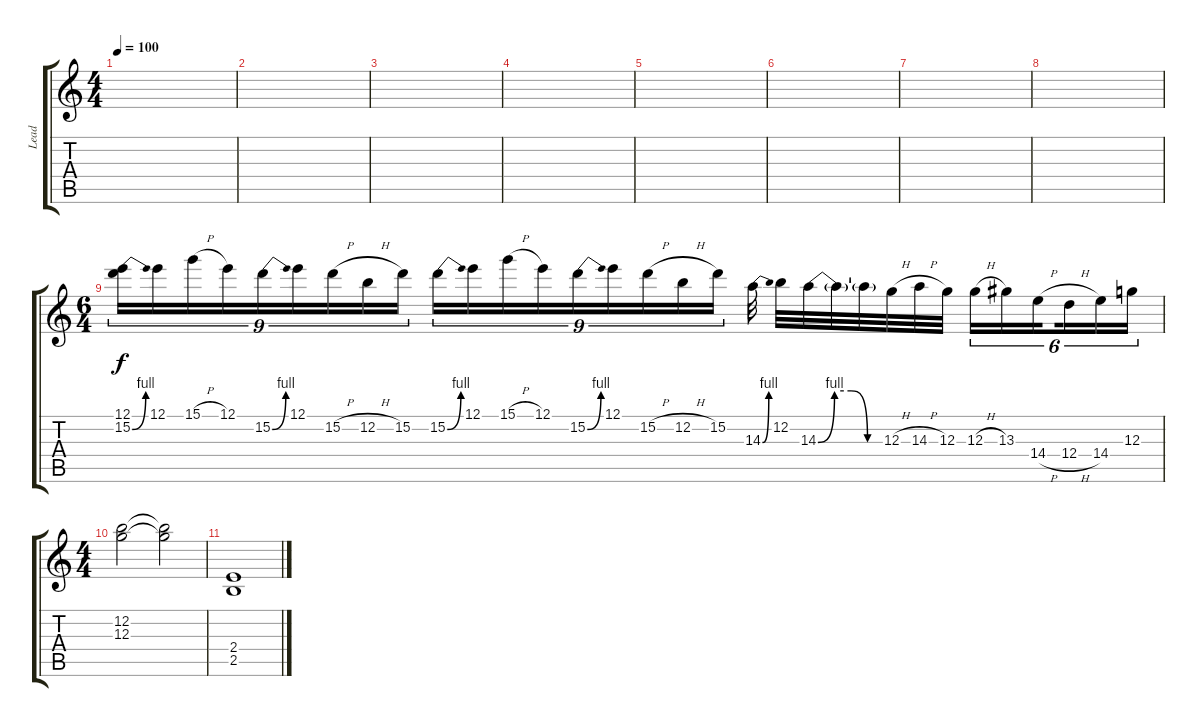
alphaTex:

\track ("Lead" "Lead") {instrument distortionguitar}
\staff {score tabs}
\tuning (E4 B3 G3 D3 A2 E2) {hide}
\ts (4 4)
\tempo 100
\clef g2
\ks c
|
|
|
|
|
|
|
|
\ts (6 4)
(12.1 15.2{be (bend 0 0 60 4)}).16{tu (9 8)} 12.1.16{tu (9 8)} 15.1{h}.16{tu (9 8)} 12.1.16{tu (9 8)} 15.2{be (bend 0 0 60 4)}.16{tu (9 8)} 12.1.16{tu (9 8)} 15.2{h}.16{tu (9 8)} 12.2{h}.16{tu (9 8)} 15.2.16{tu (9 8) beam splitsecondary} 15.2{be (bend 0 0 60 4)}.16{tu (9 8)} 12.1.16{tu (9 8)} 15.1{h}.16{tu (9 8)} 12.1.16{tu (9 8)} 15.2{be (bend 0 0 60 4)}.16{tu (9 8)} 12.1.16{tu (9 8)} 15.2{h}.16{tu (9 8)} 12.2{h}.16{tu (9 8)} 15.2.16{tu (9 8) beam splitsecondary} 14.3{be (bend 0 0 60 4)}.32 12.2.32 14.3{be (custom 0 0 15 4 30 4 45 0 60 0)}.32 14.3{t}.32 14.3{t}.32 12.3{h}.32 14.3{h}.32 12.3.32{beam splitsecondary} 12.3{h}.16{tu (6 4)} 13.3.16{tu (6 4)} 14.4{h}.16{tu (6 4) beam splitsecondary} 12.4{h}.16{tu (6 4)} 14.4.16{tu (6 4)} 12.3.16{tu (6 4)} |
\ts (4 4)
(12.2 12.3).2 (12.2{t} 12.3{t}).2 |
(2.4 2.5).1
